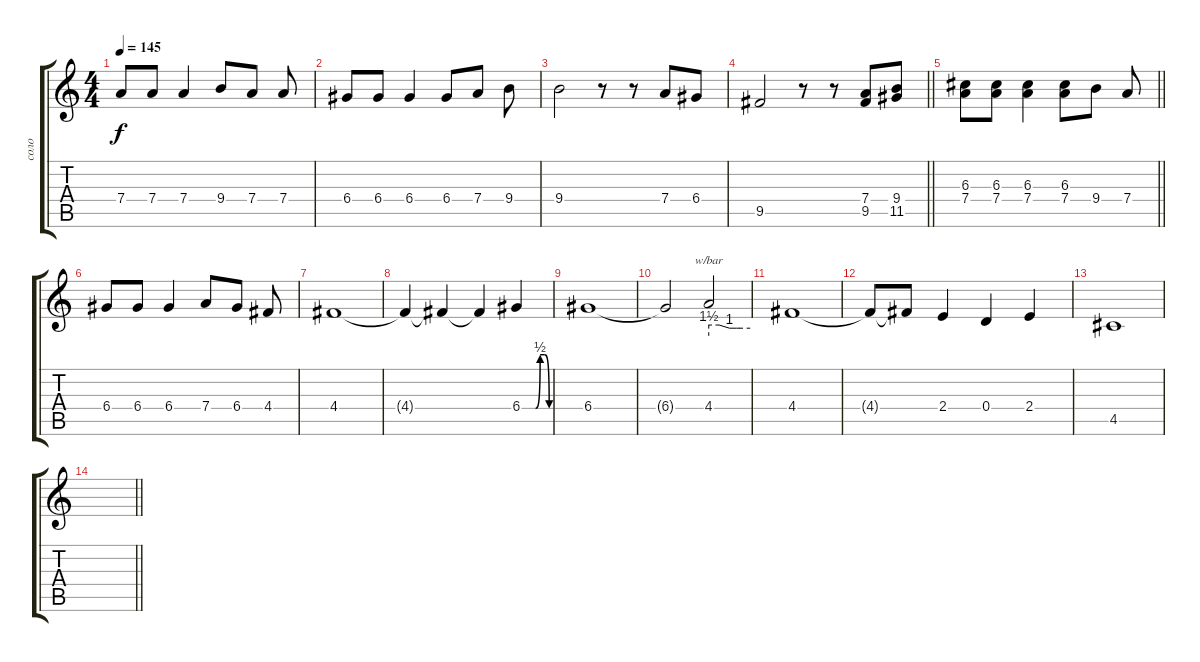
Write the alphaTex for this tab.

\track ("соло" "соло") {instrument overdrivenguitar}
\staff {score tabs}
\tuning (E4 B3 G3 D3 A2 E2) {hide}
\ts (4 4)
\tempo 145
\clef g2
\ks c
7.4.8{dy f} 7.4.8 7.4.4 9.4.8 7.4.8 7.4.8 |
6.4.8 6.4.8 6.4.4 6.4.8 7.4.8 9.4.8 |
9.4.2 r.8 r.8 7.4.8 6.4.8 |
\barLineRight lightlight
9.5.2 r.8 r.8 (7.4 9.5).8 (9.4 11.5).8 |
\barLineRight lightlight
(6.3 7.4).8 (6.3 7.4).8 (6.3 7.4).4 (6.3 7.4).8 9.4.8 7.4.8 |
6.4.8 6.4.8 6.4.4 7.4.8 6.4.8 4.4.8 |
4.4.1 |
4.4{t}.4 4.4{t}.4 4.4{t}.4 6.4{be (custom 0 0 10 0 20 0 30 0 40 2 50 2 60 0)}.4 |
6.4.1 |
6.4{t}.2 4.4.2{tbe (custom default 0 6 15 6 30 4 40 4 45 4 60 4)} |
4.4.1 |
4.4{t}.8 4.4{t}.8 2.4.4 0.4.4 2.4.4 |
4.5.1 |
\barLineRight lightlight
